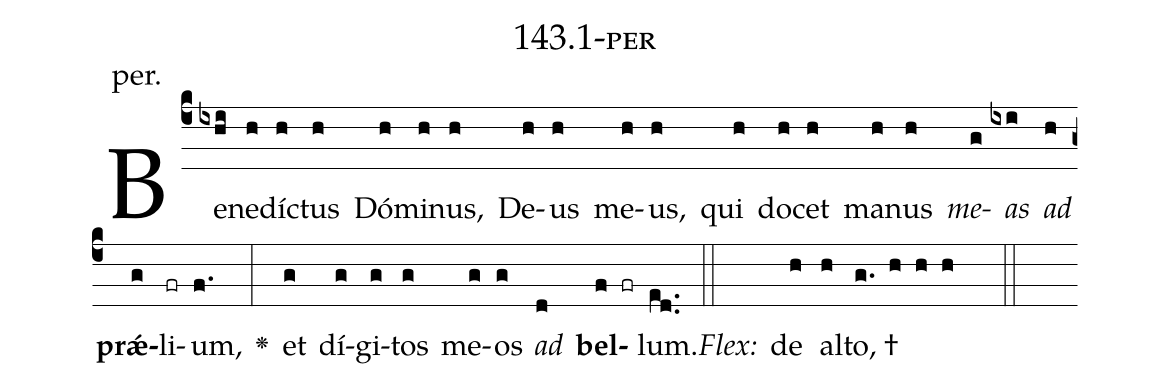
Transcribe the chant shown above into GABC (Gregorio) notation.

name: 143.1-per;
annotation: per.;
%%
(c4)Be(ixhi)ne(h)díc(h)tus(h) Dó(h)mi(h)nus,(h) De(h)us(h) me(h)us,(h) qui(h) do(h)cet(h) ma(h)nus(h) <i>me</i>(g)<i>as</i>(ixi) <i>ad</i>(h) <b>prǽ</b>(g)li(fr)um,(f.) <v>\greheightstar</v>(:) et(g) dí(g)gi(g)tos(g) me(g)os(g) <i>ad</i>(d) <b>bel</b>(f fr)lum.(ed..) (::)
<i>Flex:</i>()  de(h) al(h)to, †(g. h h h  ::)

%E(g) u(g) o(g) u(d) a(f) e.(ed..) (::)
